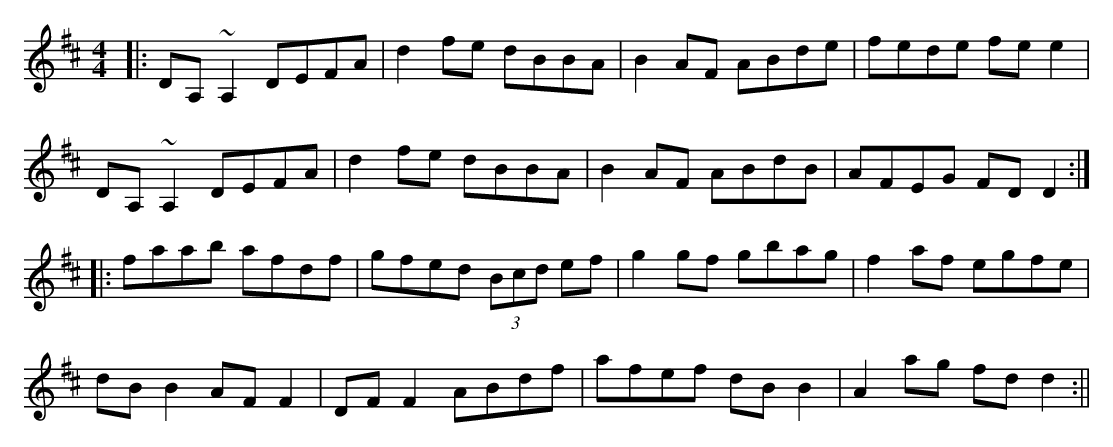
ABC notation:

X:1
M:4/4
K:D
|:DA,~A,2 DEFA|d2fe dBBA|B2AF ABde |fede fee2|
DA,~A,2 DEFA|d2fe dBBA|B2AF ABdB|AFEG FDD2:|
||:faab afdf | gfed (3Bcd ef | g2gf gbag | f2af egfe |
 dB B2AF F2 | DF F2 ABdf | afef dB B2 | A2 ag fd d2:||
